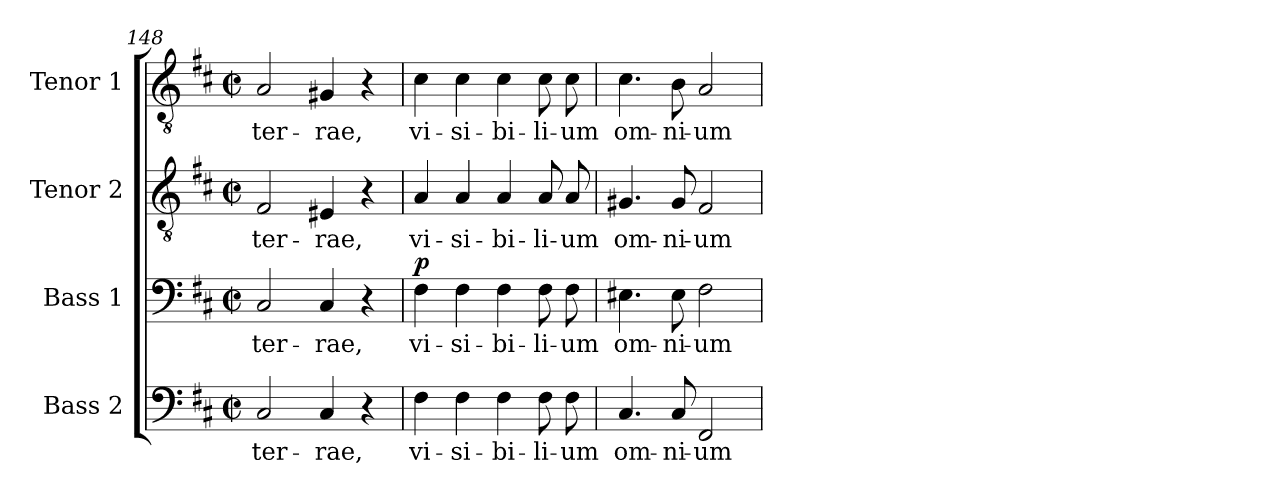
**kern	**text	**kern	**text	**dynam	**kern	**text	**kern	**text
*part4	*part4	*part3	*part3	*part3	*part2	*part2	*part1	*part1
*staff4	*staff4	*staff3	*staff3	*staff3	*staff2	*staff2	*staff1	*staff1
*I"Bass 2	*	*I"Bass 1	*	*	*I"Tenor 2	*	*I"Tenor 1	*
*I'B. 2	*	*I'B. 1	*	*	*I'T. 2	*	*I'T. 1	*
*clefF4	*	*clefF4	*	*	*clefGv2	*	*clefGv2	*
*k[f#c#]	*	*k[f#c#]	*	*	*k[f#c#]	*	*k[f#c#]	*
*D:	*	*D:	*	*	*D:	*	*D:	*
*M2/2	*	*M2/2	*	*	*M2/2	*	*M2/2	*
*met(c|)	*	*met(c|)	*	*	*met(c|)	*	*met(c|)	*
=148	=148	=148	=148	=148	=148	=148	=148	=148
!	!LO:LY:b	!	!LO:LY:b	!	!	!LO:LY:b	!	!LO:LY:b
2C#/	ter-	2C#/	ter-	.	2F#/	ter-	2A/	ter-
!	!LO:LY:b	!	!LO:LY:b	!	!	!LO:LY:b	!	!LO:LY:b
4C#/	-rae,	4C#/	-rae,	.	4E#X/	-rae,	4G#X/	-rae,
4r	.	4r	.	.	4r	.	4r	.
=149	=149	=149	=149	=149	=149	=149	=149	=149
!	!LO:LY:b	!	!LO:LY:b	!LO:DY:a	!	!LO:LY:b	!	!LO:LY:b
4F#\	vi-	4F#\	vi-	p	4A/	vi-	4c#\	vi-
!	!LO:LY:b	!	!LO:LY:b	!	!	!LO:LY:b	!	!LO:LY:b
4F#\	-si-	4F#\	-si-	.	4A/	-si-	4c#\	-si-
!	!LO:LY:b	!	!LO:LY:b	!	!	!LO:LY:b	!	!LO:LY:b
4F#\	-bi-	4F#\	-bi-	.	4A/	-bi-	4c#\	-bi-
!	!LO:LY:b	!	!LO:LY:b	!	!	!LO:LY:b	!	!LO:LY:b
8F#\	-li-	8F#\	-li-	.	8A/	-li-	8c#\	-li-
!	!LO:LY:b	!	!LO:LY:b	!	!	!LO:LY:b	!	!LO:LY:b
8F#\	-um	8F#\	-um	.	8A/	-um	8c#\	-um
=150	=150	=150	=150	=150	=150	=150	=150	=150
!	!LO:LY:b	!	!LO:LY:b	!	!	!LO:LY:b	!	!LO:LY:b
4.C#/	om-	4.E#X\	om-	.	4.G#X/	om-	4.c#\	om-
!	!LO:LY:b	!	!LO:LY:b	!	!	!LO:LY:b	!	!LO:LY:b
8C#/	-ni-	8E#\	-ni-	.	8G#/	-ni-	8B\	-ni-
!	!LO:LY:b	!	!LO:LY:b	!	!	!LO:LY:b	!	!LO:LY:b
2FF#/	-um	2F#\	-um	.	2F#/	-um	2A/	-um
=	=	=	=	=	=	=	=	=
*-	*-	*-	*-	*-	*-	*-	*-	*-
